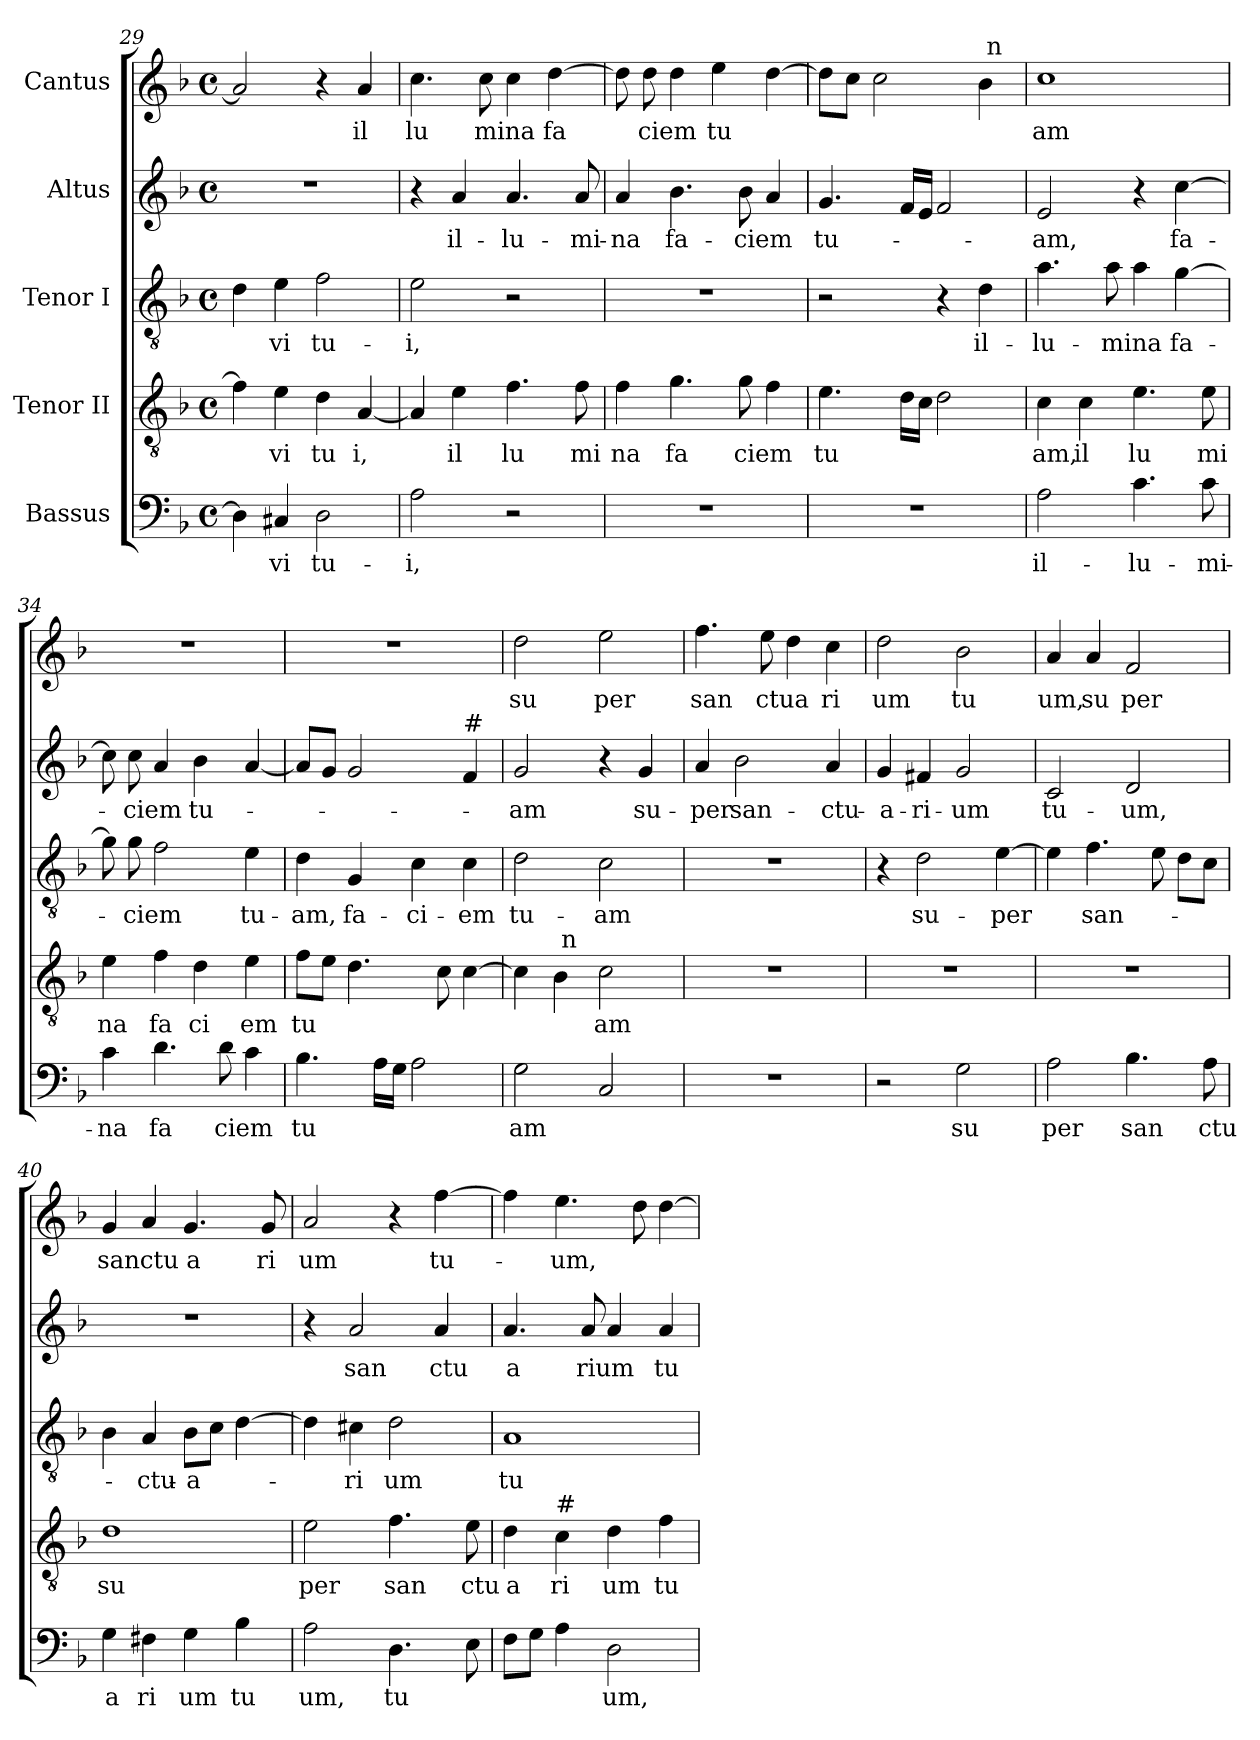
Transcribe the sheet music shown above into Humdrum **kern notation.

**kern	**text	**kern	**text	**kern	**text	**kern	**text	**kern	**text
*part5	*part5	*part4	*part4	*part3	*part3	*part2	*part2	*part1	*part1
*staff5	*staff5	*staff4	*staff4	*staff3	*staff3	*staff2	*staff2	*staff1	*staff1
*I"Bassus	*	*I"Tenor II	*	*I"Tenor I	*	*I"Altus	*	*I"Cantus	*
*clefF4	*	*clefGv2	*	*clefGv2	*	*clefG2	*	*clefG2	*
*k[b-]	*	*k[b-]	*	*k[b-]	*	*k[b-]	*	*k[b-]	*
*F:	*	*F:	*	*F:	*	*F:	*	*F:	*
*M4/4	*	*M4/4	*	*M4/4	*	*M4/4	*	*M4/4	*
*met(c)	*	*met(c)	*	*met(c)	*	*met(c)	*	*met(c)	*
=29	=29	=29	=29	=29	=29	=29	=29	=29	=29
4D\]	.	4f\]	.	4d\	.	1r	.	2a/]	.
!	!LO:LY:b:cj	!	!LO:LY:b:cj	!	!LO:LY:b:cj	!	!	!	!
4C#X/	-vi	4e\	vi	4e\	-vi	.	.	.	.
!	!LO:LY:b:cj	!	!LO:LY:b:cj	!	!LO:LY:b:cj	!	!	!	!
2D\	tu-	4d\	tu	2f\	tu-	.	.	4r	.
!	!	!	!LO:LY:b:cj	!	!	!	!	!	!LO:LY:b:cj
.	.	[<4A/	i,	.	.	.	.	4a/	il
=30	=30	=30	=30	=30	=30	=30	=30	=30	=30
!	!LO:LY:b:cj	!	!	!	!LO:LY:b:cj	!	!	!	!LO:LY:b:cj
2A\	-i,	4A/]	.	2e\	-i,	4r	.	4.cc\	lu
!	!	!	!LO:LY:b:cj	!	!	!	!LO:LY:b:cj	!	!
.	.	4e\	il	.	.	4a/	il-	.	.
!	!	!	!	!	!	!	!	!	!LO:LY:b:cj
.	.	.	.	.	.	.	.	8cc\	mina
!	!	!	!LO:LY:b:cj	!	!	!	!LO:LY:b:cj	!	!
2r	.	4.f\	lu	2r	.	4.a/	-lu-	4cc\	.
!	!	!	!	!	!	!	!	!	!LO:LY:b:cj
.	.	.	.	.	.	.	.	[>4dd\	fa
!	!	!	!LO:LY:b:cj	!	!	!	!LO:LY:b:cj	!	!
.	.	8f\	mi	.	.	8a/	-mi-	.	.
=31	=31	=31	=31	=31	=31	=31	=31	=31	=31
!	!	!	!LO:LY:b:cj	!	!	!	!LO:LY:b:cj	!	!
1r	.	4f\	na	1r	.	4a/	-na	8dd\]	.
!	!	!	!	!	!	!	!	!	!LO:LY:b
.	.	.	.	.	.	.	.	8dd\	ciem
!	!	!	!LO:LY:b:cj	!	!	!	!LO:LY:b:cj	!	!
.	.	4.g\	fa	.	.	4.b-\	fa-	4dd\	.
!	!	!	!	!	!	!	!	!	!LO:LY:b:cj
.	.	.	.	.	.	.	.	4ee\	tu
!	!	!	!LO:LY:b	!	!	!	!LO:LY:b	!	!
.	.	8g\	ciem	.	.	8b-\	-ciem	.	.
.	.	4f\	.	.	.	4a/	.	[>4dd\	.
=32	=32	=32	=32	=32	=32	=32	=32	=32	=32
!	!	!	!LO:LY:b:cj	!	!	!	!LO:LY:b:cj	!	!
*	*	*	*	*	*	*	*	*^	*
1r	.	4.e\	tu	2r	.	4.g/	tu-	8dd\L]	2ryy	.
.	.	.	.	.	.	.	.	8cc\J	.	.
.	.	.	.	.	.	.	.	2cc\	.	.
.	.	16d\L	.	.	.	16f/L	.	.	.	.
.	.	16c\J	.	.	.	16e/J	.	.	.	.
.	.	2d\	.	4r	.	2f/	.	.	4ryy	.
!	!	!	!	!	!LO:LY:b:cj	!	!	!	!	!
.	.	.	.	4d\	il-	.	.	4b-\	64ryy	.
!	!	!	!	!	!	!	!	!	!LO:TX:a:t=n	!
.	.	.	.	.	.	.	.	.	8...ryy	.
=33	=33	=33	=33	=33	=33	=33	=33	=33	=33	=33
!	!LO:LY:b:cj	!	!LO:LY:b:cj	!	!LO:LY:b:cj	!	!LO:LY:b:cj	!	!	!LO:LY:b:cj
*	*	*	*	*	*	*	*	*v	*v	*
2A\	il-	4c\	am,	4.a\	-lu-	2e/	-am,	1cc	am
!	!	!	!LO:LY:b:cj	!	!	!	!	!	!
.	.	4c\	il	.	.	.	.	.	.
!	!	!	!	!	!LO:LY:b:cj	!	!	!	!
.	.	.	.	8a\	-mina	.	.	.	.
!	!LO:LY:b:cj	!	!LO:LY:b:cj	!	!	!	!	!	!
4.c\	-lu-	4.e\	lu	4a\	.	4r	.	.	.
!	!	!	!	!	!LO:LY:b:cj	!	!LO:LY:b:cj	!	!
.	.	.	.	[>4g\	fa-	[<4cc\	fa-	.	.
!	!LO:LY:b:cj	!	!LO:LY:b:cj	!	!	!	!	!	!
8c\	-mi-	8e\	mi	.	.	.	.	.	.
!!LO:LB:g=z
=34	=34	=34	=34	=34	=34	=34	=34	=34	=34
!	!LO:LY:b:cj	!	!LO:LY:b:cj	!	!	!	!	!	!
4c\	-na	4e\	na	8g\]	.	8cc\]	.	1r	.
!	!	!	!	!	!LO:LY:b	!	!LO:LY:b	!	!
.	.	.	.	8g\	-ciem	8cc\	-ciem	.	.
!	!LO:LY:b:cj	!	!LO:LY:b:cj	!	!	!	!	!	!
4.d\	fa	4f\	fa	2f\	.	4a/	.	.	.
!	!	!	!LO:LY:b:cj	!	!	!	!LO:LY:b:cj	!	!
.	.	4d\	ci	.	.	4b-\	tu-	.	.
!	!LO:LY:b	!	!	!	!	!	!	!	!
8d\	ciem	.	.	.	.	.	.	.	.
!	!	!	!LO:LY:b:cj	!	!LO:LY:b:cj	!	!	!	!
4c\	.	4e\	em	4e\	tu-	[<4a/	.	.	.
=35	=35	=35	=35	=35	=35	=35	=35	=35	=35
!	!LO:LY:b:cj	!	!LO:LY:b:cj	!	!LO:LY:b:cj	!	!	!	!
4.B-\	tu	8f\L	tu	4d\	-am,	8a/L]	.	1r	.
.	.	8e\J	.	.	.	8g/J	.	.	.
!	!	!	!	!	!LO:LY:b:cj	!	!	!	!
.	.	4.d\	.	4G/	fa-	2g/	.	.	.
16A\L	.	.	.	.	.	.	.	.	.
16G\J	.	.	.	.	.	.	.	.	.
!	!	!	!	!	!LO:LY:b:cj	!	!	!	!
2A\	.	.	.	4c\	-ci-	.	.	.	.
.	.	8c\	.	.	.	.	.	.	.
!	!	!	!	!	!	!LO:TX:a:t=#	!	!	!
!	!	!	!	!	!LO:LY:b:cj	!	!	!	!
.	.	[>4c\	.	4c\	-em	4f/	.	.	.
=36	=36	=36	=36	=36	=36	=36	=36	=36	=36
!	!LO:LY:b	!	!	!	!LO:LY:b:cj	!	!LO:LY:b:cj	!	!LO:LY:b:cj
*	*	*^	*	*	*	*	*	*	*
2G\	am	4c\]	4ryy	.	2d\	tu-	2g/	-am	2dd\	su
.	.	4B-\	64ryy	.	.	.	.	.	.	.
!	!	!	!LO:TX:a:t=n	!	!	!	!	!	!	!
.	.	.	2ryy	.	.	.	.	.	.	.
!	!	!	!	!LO:LY:b:cj	!	!LO:LY:b:cj	!	!	!	!LO:LY:b:cj
2C/	.	2c\	.	am	2c\	-am	4r	.	2ee\	per
!	!	!	!	!	!	!	!	!LO:LY:b:cj	!	!
.	.	.	.	.	.	.	4g/	su-	.	.
.	.	.	8...ryy	.	.	.	.	.	.	.
=37	=37	=37	=37	=37	=37	=37	=37	=37	=37	=37
!	!	!	!	!	!	!	!	!LO:LY:b:cj	!	!LO:LY:b:cj
*	*	*v	*v	*	*	*	*	*	*	*
1r	.	1r	.	1r	.	4a/	-per	4.ff\	san
!	!	!	!	!	!	!	!LO:LY:b:cj	!	!
.	.	.	.	.	.	2b-\	san-	.	.
!	!	!	!	!	!	!	!	!	!LO:LY:b:cj
.	.	.	.	.	.	.	.	8ee\	ctua
.	.	.	.	.	.	.	.	4dd\	.
!	!	!	!	!	!	!	!LO:LY:b:cj	!	!LO:LY:b:cj
.	.	.	.	.	.	4a/	-ctu-	4cc\	ri
=38	=38	=38	=38	=38	=38	=38	=38	=38	=38
!	!	!	!	!	!	!	!LO:LY:b:cj	!	!LO:LY:b:cj
2r	.	1r	.	4r	.	4g/	-a-	2dd\	um
!	!	!	!	!	!LO:LY:b:cj	!	!LO:LY:b:cj	!	!
.	.	.	.	2d\	su-	4f#X/	-ri-	.	.
!	!LO:LY:b:cj	!	!	!	!	!	!LO:LY:b:cj	!	!LO:LY:b:cj
2G\	su	.	.	.	.	2g/	-um	2b-\	tu
!	!	!	!	!	!LO:LY:b	!	!	!	!
.	.	.	.	[>4e\	-per	.	.	.	.
=39	=39	=39	=39	=39	=39	=39	=39	=39	=39
!	!LO:LY:b:cj	!	!	!	!	!	!LO:LY:b:cj	!	!LO:LY:b:cj
2A\	per	1r	.	4e\]	.	2c/	tu-	4a/	um,
!	!	!	!	!	!LO:LY:b	!	!	!	!LO:LY:b:cj
.	.	.	.	4.f\	san-	.	.	4a/	su
!	!LO:LY:b:cj	!	!	!	!	!	!LO:LY:b:cj	!	!LO:LY:b:cj
4.B-\	san	.	.	.	.	2d/	-um,	2f/	per
.	.	.	.	8e\	.	.	.	.	.
.	.	.	.	8d\L	.	.	.	.	.
!	!LO:LY:b:cj	!	!	!	!	!	!	!	!
8A\	ctu	.	.	8c\J	.	.	.	.	.
=40	=40	=40	=40	=40	=40	=40	=40	=40	=40
!	!LO:LY:b:cj	!	!LO:LY:b:cj	!	!	!	!	!	!LO:LY:b:cj
4G\	a	1d	su	4B-\	.	1r	.	4g/	sanctu
!	!LO:LY:b:cj	!	!	!	!LO:LY:b:cj	!	!	!	!
4F#X\	ri	.	.	4A/	-ctu-	.	.	4a/	.
!	!LO:LY:b:cj	!	!	!	!LO:LY:b:cj	!	!	!	!LO:LY:b:cj
4G\	um	.	.	8B-\L	-a-	.	.	4.g/	a
.	.	.	.	8c\J	.	.	.	.	.
!	!LO:LY:b:cj	!	!	!	!	!	!	!	!
4B-\	tu	.	.	[>4d\	.	.	.	.	.
!	!	!	!	!	!	!	!	!	!LO:LY:b:cj
.	.	.	.	.	.	.	.	8g/	ri
!!LO:PB:g=z
=41	=41	=41	=41	=41	=41	=41	=41	=41	=41
!	!LO:LY:b:cj	!	!LO:LY:b:cj	!	!	!	!	!	!LO:LY:b:cj
*	*	*	*	*^	*	*	*	*	*
2A\	um,	2e\	per	4d\]	64ryy	.	4r	.	2a/	um
.	.	.	.	.	2ryy	.	.	.	.	.
!	!	!	!	!	!	!LO:LY:b:cj	!	!LO:LY:b:cj	!	!
.	.	.	.	4c#X\	.	-ri	2a/	san	.	.
!	!LO:LY:b:cj	!	!LO:LY:b:cj	!	!	!LO:LY:b:cj	!	!	!	!
4.D\	tu	4.f\	san	2d\	.	um	.	.	4r	.
.	.	.	.	.	4ryy	.	.	.	.	.
!	!	!	!	!	!	!	!	!LO:LY:b:cj	!	!LO:LY:b:cj
.	.	.	.	.	.	.	4a/	ctu	[>4ff\	tu-
.	.	.	.	.	8...ryy	.	.	.	.	.
!	!	!	!LO:LY:b:cj	!	!	!	!	!	!	!
8E\	.	8e\	ctu	.	.	.	.	.	.	.
=42	=42	=42	=42	=42	=42	=42	=42	=42	=42	=42
!	!	!	!LO:LY:b:cj	!	!	!LO:LY:b:cj	!	!LO:LY:b:cj	!	!
*	*	*	*	*v	*v	*	*	*	*	*
8F\L	.	4d\	a	1A	tu	4.a/	a	4ff\]	.
8G\J	.	.	.	.	.	.	.	.	.
!	!	!LO:TX:a:t=#	!	!	!	!	!	!	!
!	!	!	!LO:LY:b:cj	!	!	!	!	!	!LO:LY:b
4A\	.	4c\	ri	.	.	.	.	4.ee\	-um,
!	!	!	!	!	!	!	!LO:LY:b	!	!
.	.	.	.	.	.	8a/	rium	.	.
!	!LO:LY:b:cj	!	!LO:LY:b:cj	!	!	!	!	!	!
2D\	um,	4d\	um	.	.	4a/	.	.	.
.	.	.	.	.	.	.	.	8dd\	.
!	!	!	!LO:LY:b:cj	!	!	!	!LO:LY:b:cj	!	!
.	.	4f\	tu	.	.	4a/	tu	[>4dd\	.
=	=	=	=	=	=	=	=	=	=
*-	*-	*-	*-	*-	*-	*-	*-	*-	*-
